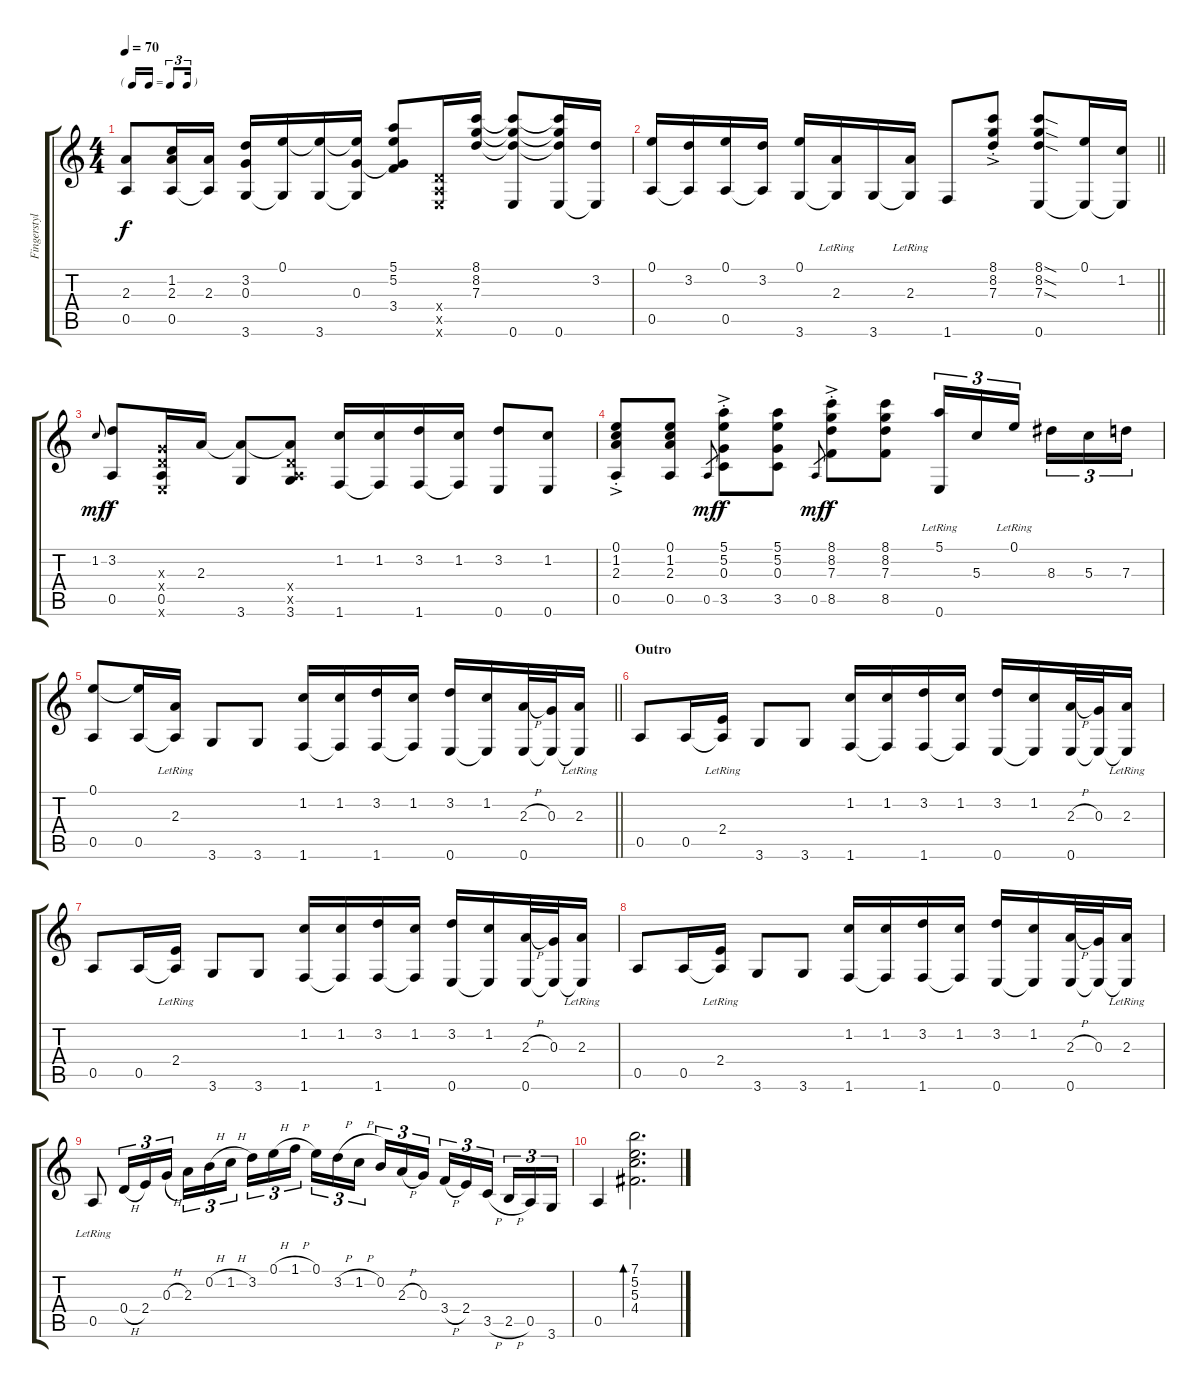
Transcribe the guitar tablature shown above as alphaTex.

\track ("Fingerstyle Guitar" "Fingerstyl") {instrument acousticguitarsteel}
\staff {score tabs}
\tuning (E4 B3 G3 D3 A2 E2) {hide}
\ts (4 4)
\tf triplet16th
\tempo 70
\clef g2
\ks c
(2.3 0.5).8{dy f} (1.2 2.3 0.5).16 (2.3 0.5{t}).16 (3.2 0.3 3.6).16 (0.1 3.6{t}).16 (0.1{t} 3.6).16 (0.1{t} 0.3 3.6{t}).16 (5.1 5.2 0.3{t} 3.4).8 (0.4{x} 0.5{x} 0.6{x}).16 (8.1 8.2 7.3).16 (8.1{t} 8.2{t} 7.3{t} 0.6).8 (8.1{t} 8.2{t} 7.3{t} 0.6).16 (3.2 0.6{t}).16 |
\barLineRight lightlight
(0.1 0.5).16 (3.2 0.5{t}).16 (0.1 0.5).16 (3.2 0.5{t}).16 (0.1 3.6).16 (2.3{lr} 3.6{t}).16 3.6.16 (2.3{lr} 3.6{t}).16 1.6.8 (8.1{ac st} 8.2{ac st} 7.3{ac st}).8 (8.1{sod} 8.2{sod} 7.3{sod} 0.6).8 (0.1 0.6{t}).16 (1.2 0.6{t}).16 |
1.2.8{gr onbeat dy mf} (3.2 0.5).8{dy f} (0.3{x} 0.4{x} 0.5 0.6{x}).16 2.3.16 (2.3{t} 3.6).8 (2.3{t} 0.4{x} 0.5{x} 3.6).8 (1.2 1.6).16 (1.2 1.6{t}).16 (3.2 1.6).16 (1.2 1.6{t}).16 (3.2 0.6).8 (1.2 0.6).8 |
(0.1{ac st} 1.2{ac st} 2.3{ac st} 0.5{ac st}).8 (0.1 1.2 2.3 0.5).8 0.5.8{gr dy mf} (5.1{ac st} 5.2{ac st} 0.3{ac st} 3.5{ac st}).8{dy f} (5.1 5.2 0.3 3.5).8 0.5.8{gr dy mf} (8.1{ac st} 8.2{ac st} 7.3{ac st} 8.5{ac st}).8{dy f} (8.1 8.2 7.3 8.5).8 (5.1 0.6{lr}).16{tu (3 2)} 5.3.16{tu (3 2)} 0.1{lr}.16{tu (3 2)} 8.3.16{tu (3 2)} 5.3.16{tu (3 2)} 7.3.16{tu (3 2)} |
\barLineRight lightlight
(0.1 0.5).8 (0.1{t} 0.5).16 (2.3{lr} 0.5{t}).16 3.6.8 3.6.8 (1.2 1.6).16 (1.2 1.6{t}).16 (3.2 1.6).16 (1.2 1.6{t}).16 (3.2 0.6).16 (1.2 0.6{t}).16 (2.3{h} 0.6).32 (0.3 0.6{t}).32 (2.3{lr} 0.6{t}).16 |
\section ("" "Outro")
0.5.8 0.5.16 (2.4{lr} 0.5{t}).16 3.6.8 3.6.8 (1.2 1.6).16 (1.2 1.6{t}).16 (3.2 1.6).16 (1.2 1.6{t}).16 (3.2 0.6).16 (1.2 0.6{t}).16 (2.3{h} 0.6).32 (0.3 0.6{t}).32 (2.3{lr} 0.6{t}).16 |
0.5.8 0.5.16 (2.4{lr} 0.5{t}).16 3.6.8 3.6.8 (1.2 1.6).16 (1.2 1.6{t}).16 (3.2 1.6).16 (1.2 1.6{t}).16 (3.2 0.6).16 (1.2 0.6{t}).16 (2.3{h} 0.6).32 (0.3 0.6{t}).32 (2.3{lr} 0.6{t}).16 |
0.5.8 0.5.16 (2.4{lr} 0.5{t}).16 3.6.8 3.6.8 (1.2 1.6).16 (1.2 1.6{t}).16 (3.2 1.6).16 (1.2 1.6{t}).16 (3.2 0.6).16 (1.2 0.6{t}).16 (2.3{h} 0.6).32 (0.3 0.6{t}).32 (2.3{lr} 0.6{t}).16 |
0.5{lr}.8 0.4{h}.16{tu (3 2)} 2.4.16{tu (3 2)} 0.3{h}.16{tu (3 2)} 2.3.16{tu (3 2)} 0.2{h}.16{tu (3 2)} 1.2{h}.16{tu (3 2)} 3.2.16{tu (3 2)} 0.1{h}.16{tu (3 2)} 1.1{h}.16{tu (3 2)} 0.1.16{tu (3 2)} 3.2{h}.16{tu (3 2)} 1.2{h}.16{tu (3 2)} 0.2.16{tu (3 2)} 2.3{h}.16{tu (3 2)} 0.3.16{tu (3 2)} 3.4{h}.16{tu (3 2)} 2.4.16{tu (3 2)} 3.5{h}.16{tu (3 2)} 2.5{h}.16{tu (3 2)} 0.5.16{tu (3 2)} 3.6.16{tu (3 2)} |
0.5.4 (7.1 5.2 5.3 4.4).2{d bd 120}
